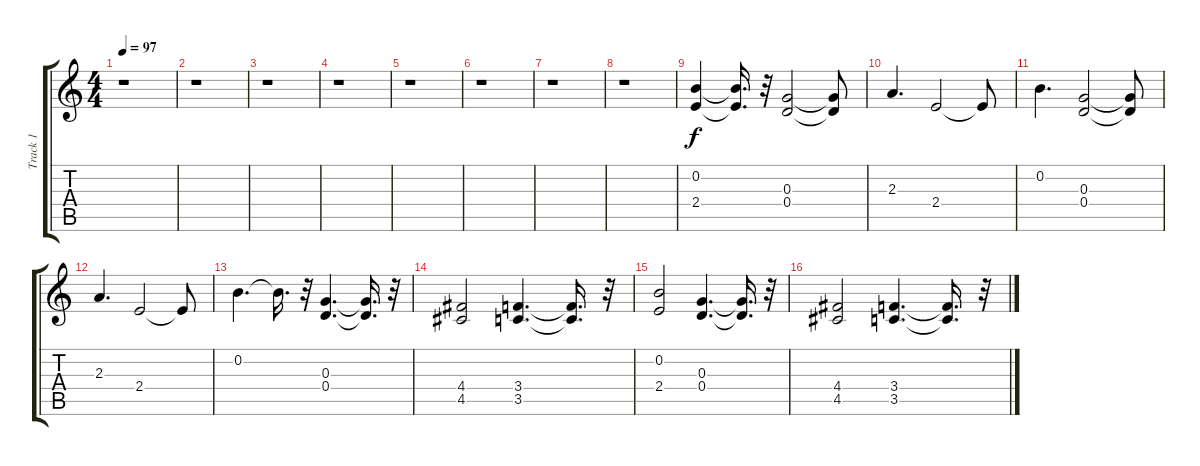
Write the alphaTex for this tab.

\track ("Track 1" "Track 1") {instrument overdrivenguitar}
\staff {score tabs}
\tuning (E4 B3 G3 D3 A2 E2) {hide}
\ts (4 4)
\tempo 97
\clef g2
\ks c
r.1{dy f} |
r.1 |
r.1 |
r.1 |
r.1 |
r.1 |
r.1 |
r.1 |
(0.2 2.4).4 (0.2{t} 2.4{t}).16{d} r.32 (0.3 0.4).2 (0.3{t} 0.4{t}).8 |
2.3.4{d} 2.4.2 2.4{t}.8 |
0.2.4{d} (0.3 0.4).2 (0.3{t} 0.4{t}).8 |
2.3.4{d} 2.4.2 2.4{t}.8 |
0.2.4{d} 0.2{t}.16{d} r.32 (0.3 0.4).4{d} (0.3{t} 0.4{t}).16{d} r.32 |
(4.4 4.5).2 (3.4 3.5).4{d} (3.4{t} 3.5{t}).16{d} r.32 |
(0.2 2.4).2 (0.3 0.4).4{d} (0.3{t} 0.4{t}).16{d} r.32 |
(4.4 4.5).2 (3.4 3.5).4{d} (3.4{t} 3.5{t}).16{d} r.32
